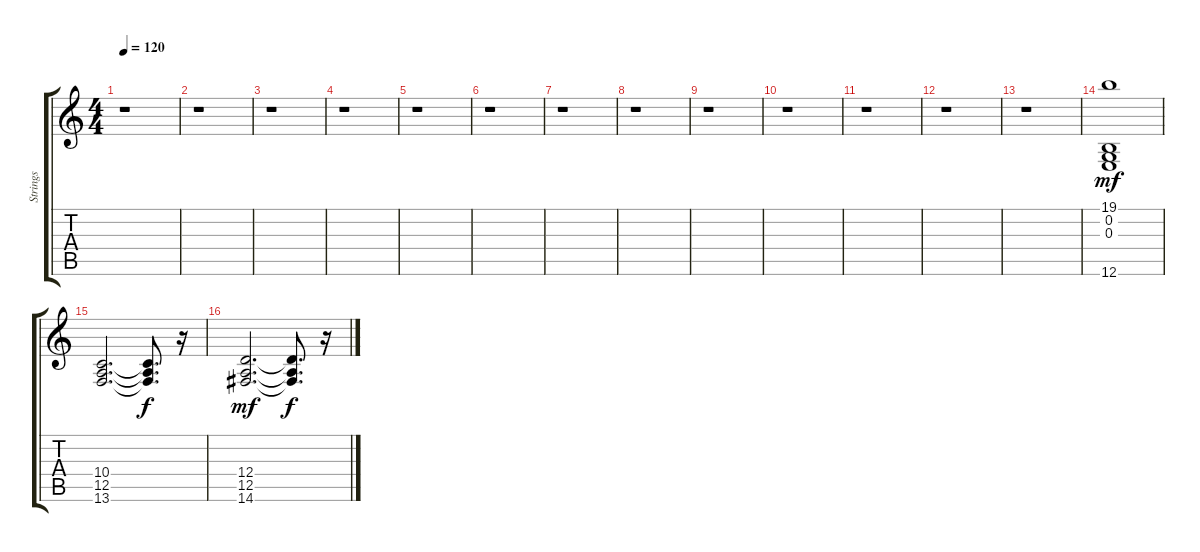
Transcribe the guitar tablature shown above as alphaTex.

\track ("Strings" "Strings") {instrument synthstrings1}
\staff {score tabs}
\tuning (E4 B3 G3 D3 A2 E2) {hide}
\ts (4 4)
\tempo 120
\clef g2
\ks c
r.1{dy f} |
r.1 |
r.1 |
r.1 |
r.1 |
r.1 |
r.1 |
r.1 |
r.1 |
r.1 |
r.1 |
r.1 |
r.1 |
(19.1 0.2 0.3 12.6).1{dy mf} |
(10.4 12.5 13.6).2{d} (10.4{t} 12.5{t} 13.6{t}).8{d dy f} r.16 |
(12.4 12.5 14.6).2{d dy mf} (12.4{t} 12.5{t} 14.6{t}).8{d dy f} r.16
